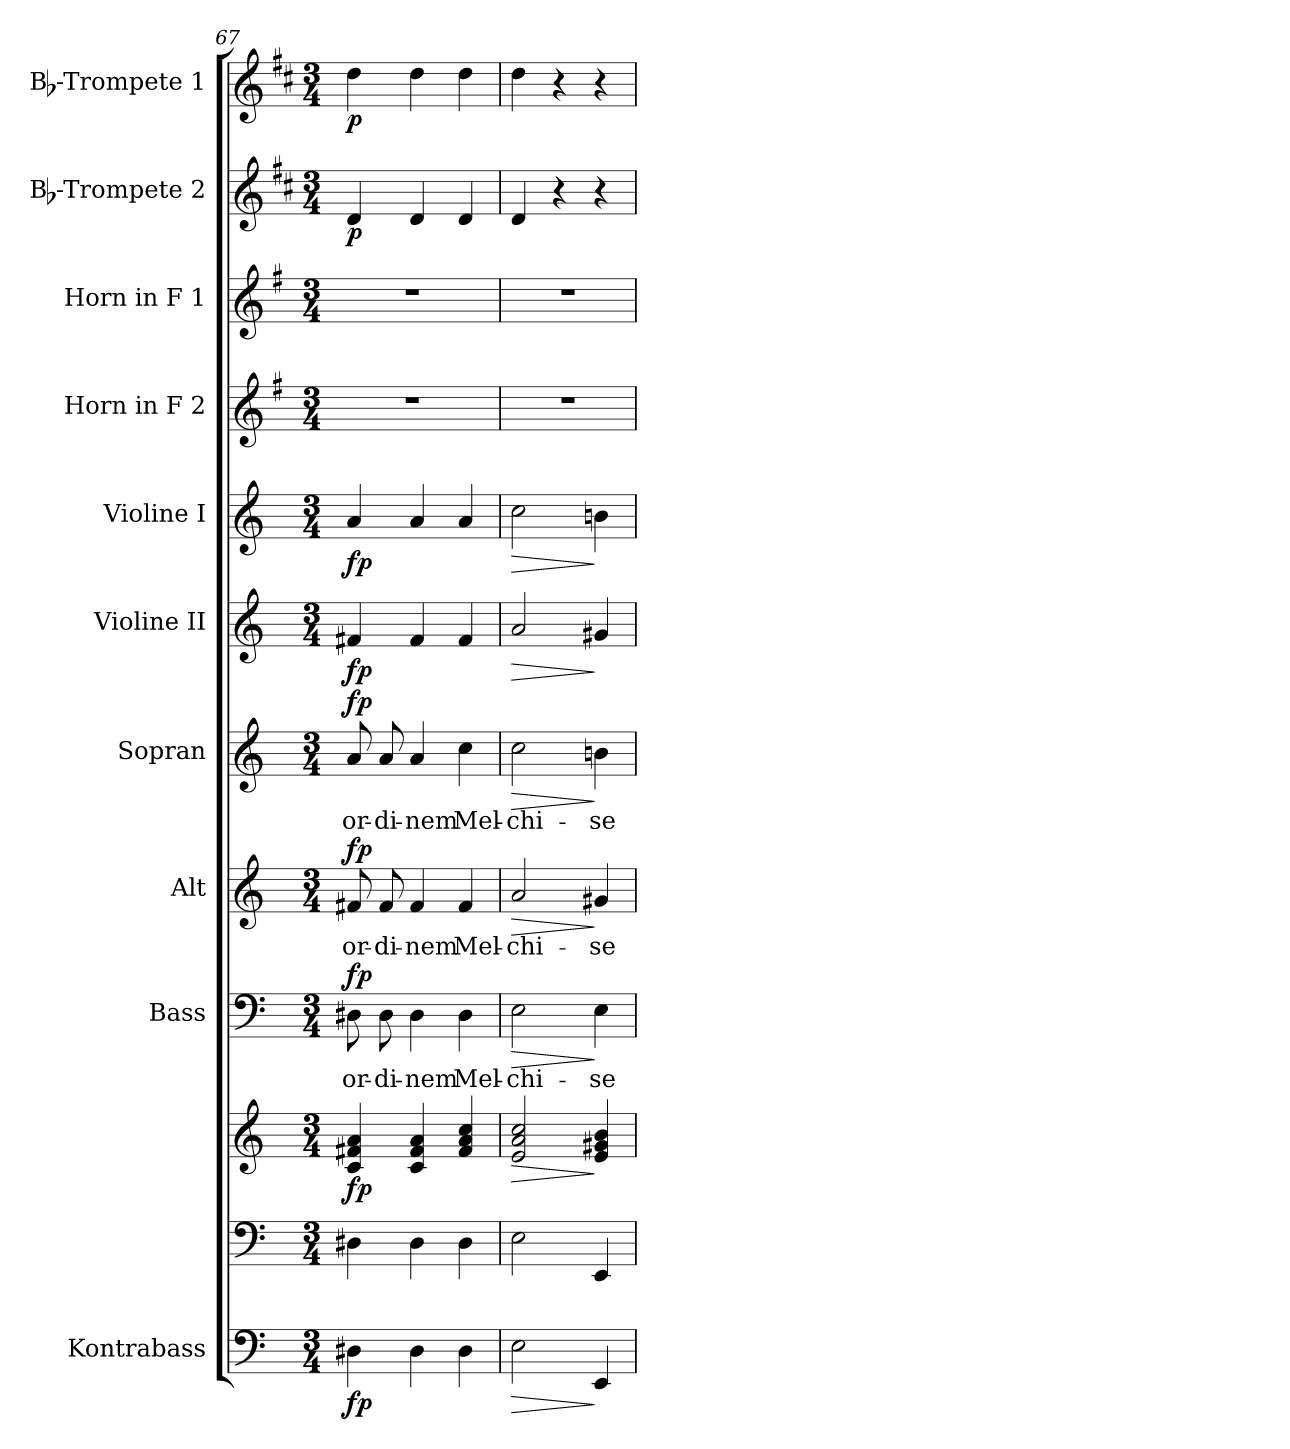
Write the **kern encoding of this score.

**kern	**dynam	**kern	**kern	**dynam	**kern	**text	**dynam	**kern	**text	**dynam	**kern	**text	**dynam	**kern	**dynam	**kern	**dynam	**kern	**kern	**kern	**dynam	**kern	**dynam
*part11	*part11	*part10	*part10	*part10	*part9	*part9	*part9	*part8	*part8	*part8	*part7	*part7	*part7	*part6	*part6	*part5	*part5	*part4	*part3	*part2	*part2	*part1	*part1
*staff12	*staff12	*staff11	*staff10	*staff10/11	*staff9	*staff9	*staff9	*staff8	*staff8	*staff8	*staff7	*staff7	*staff7	*staff6	*staff6	*staff5	*staff5	*staff4	*staff3	*staff2	*staff2	*staff1	*staff1
*I"Kontrabass	*	*	*	*	*I"Bass	*	*	*I"Alt	*	*	*I"Sopran	*	*	*I"Violine II	*	*I"Violine I	*	*I"Horn in F 2	*I"Horn in F 1	*I"Bb-Trompete 2	*	*I"Bb-Trompete 1	*
*I'Kb.	*	*	*	*	*I'B.	*	*	*I'A.	*	*	*I'S.	*	*	*I'Vl. II	*	*I'Vl. I	*	*	*	*I'Bb Trp. 2	*	*I'Bb Trp. 1	*
!!LO:PB:g=z
*clefF4	*	*clefF4	*clefG2	*	*clefF4	*	*	*clefG2	*	*	*clefG2	*	*	*clefG2	*	*clefG2	*	*clefG2	*clefG2	*clefG2	*	*clefG2	*
*ITrd7c12	*	*	*	*	*	*	*	*	*	*	*	*	*	*	*	*	*	*ITrd4c7	*ITrd4c7	*ITrd1c2	*	*ITrd1c2	*
*k[]	*	*k[]	*k[]	*	*k[]	*	*	*k[]	*	*	*k[]	*	*	*k[]	*	*k[]	*	*k[]	*k[]	*k[]	*	*k[]	*
*C:	*	*C:	*C:	*	*C:	*	*	*C:	*	*	*C:	*	*	*C:	*	*C:	*	*C:	*C:	*C:	*	*C:	*
*M3/4	*	*M3/4	*M3/4	*	*M3/4	*	*	*M3/4	*	*	*M3/4	*	*	*M3/4	*	*M3/4	*	*M3/4	*M3/4	*M3/4	*	*M3/4	*
=67	=67	=67	=67	=67	=67	=67	=67	=67	=67	=67	=67	=67	=67	=67	=67	=67	=67	=67	=67	=67	=67	=67	=67
!	!LO:DY:b	!	!	!LO:DY:b	!	!LO:LY:b	!LO:DY:a	!	!LO:LY:b	!LO:DY:a	!	!LO:LY:b	!LO:DY:a	!	!LO:DY:b	!	!LO:DY:b	!	!	!	!LO:DY:b	!	!LO:DY:b
4DD#X\	fp	4D#X\	4c/ 4f#X/ 4a/	fp	8D#X\	or-	fp	8f#X/	or-	fp	8a/	or-	fp	4f#X/	fp	4a/	fp	2.r	2.r	4c/	p	4cc\	p
!	!	!	!	!	!	!LO:LY:b	!	!	!LO:LY:b	!	!	!LO:LY:b	!	!	!	!	!	!	!	!	!	!	!
.	.	.	.	.	8D#\	-di-	.	8f#/	-di-	.	8a/	-di-	.	.	.	.	.	.	.	.	.	.	.
!	!	!	!	!	!	!LO:LY:b	!	!	!LO:LY:b	!	!	!LO:LY:b	!	!	!	!	!	!	!	!	!	!	!
4DD#\	.	4D#\	4c/ 4f#/ 4a/	.	4D#\	-nem	.	4f#/	-nem	.	4a/	-nem	.	4f#/	.	4a/	.	.	.	4c/	.	4cc\	.
!	!	!	!	!	!	!LO:LY:b	!	!	!LO:LY:b	!	!	!LO:LY:b	!	!	!	!	!	!	!	!	!	!	!
4DD#\	.	4D#\	4f#/ 4a/ 4cc/	.	4D#\	Mel-	.	4f#/	Mel-	.	4cc\	Mel-	.	4f#/	.	4a/	.	.	.	4c/	.	4cc\	.
=68	=68	=68	=68	=68	=68	=68	=68	=68	=68	=68	=68	=68	=68	=68	=68	=68	=68	=68	=68	=68	=68	=68	=68
!	!LO:HP:b	!	!	!LO:HP:b	!	!LO:LY:b	!LO:HP:b	!	!LO:LY:b	!LO:HP:b	!	!LO:LY:b	!LO:HP:b	!	!LO:HP:b	!	!LO:HP:b	!	!	!	!	!	!
2EE\	>	2E\	2e/ 2a/ 2cc/	>	2E\	-chi-	>	2a/	-chi-	>	2cc\	-chi-	>	2a/	>	2cc\	>	2.r	2.r	4c/	.	4cc\	.
.	.	.	.	.	.	.	.	.	.	.	.	.	.	.	.	.	.	.	.	4r	.	4r	.
!	!	!	!	!	!	!LO:LY:b	!	!	!LO:LY:b	!	!	!LO:LY:b	!	!	!	!	!	!	!	!	!	!	!
4EEE/	]	4EE/	4e/ 4g#X/ 4b/	]	4E\	-se-	]	4g#X/	-se-	]	4bn\	-se-	]	4g#X/	]	4bn\	]	.	.	4r	.	4r	.
=	=	=	=	=	=	=	=	=	=	=	=	=	=	=	=	=	=	=	=	=	=	=	=
*-	*-	*-	*-	*-	*-	*-	*-	*-	*-	*-	*-	*-	*-	*-	*-	*-	*-	*-	*-	*-	*-	*-	*-
